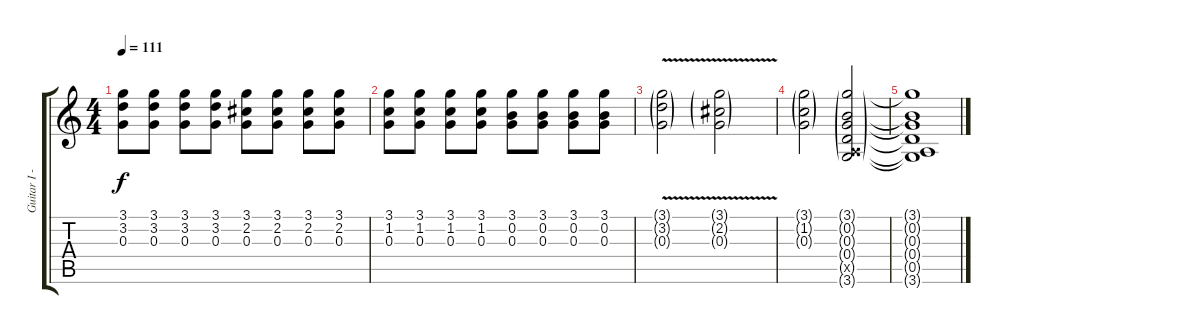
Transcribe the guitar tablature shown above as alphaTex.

\track ("Guitar I - Gotoh" "Guitar I -") {instrument distortionguitar}
\staff {score tabs}
\tuning (E4 B3 G3 D3 A2 E2) {hide}
\ts (4 4)
\tempo 111
\clef g2
\ks c
(3.1 3.2 0.3).8{dy f} (3.1 3.2 0.3).8 (3.1 3.2 0.3).8 (3.1 3.2 0.3).8 (3.1 2.2 0.3).8 (3.1 2.2 0.3).8 (3.1 2.2 0.3).8 (3.1 2.2 0.3).8 |
(3.1 1.2 0.3).8 (3.1 1.2 0.3).8 (3.1 1.2 0.3).8 (3.1 1.2 0.3).8 (3.1 0.2 0.3).8 (3.1 0.2 0.3).8 (3.1 0.2 0.3).8 (3.1 0.2 0.3).8 |
(3.1{v g} 3.2{v g} 0.3{v g}).2 (3.1{v g} 2.2{v g} 0.3{v g}).2 |
(3.1{g} 1.2{g} 0.3{g}).2 (3.1{g} 0.2{g} 0.3{g} 0.4{g} 0.5{g x} 3.6{g}).2 |
(3.1{t} 0.2{t} 0.3{t} 0.4{t} 0.5{t} 3.6{t}).1
